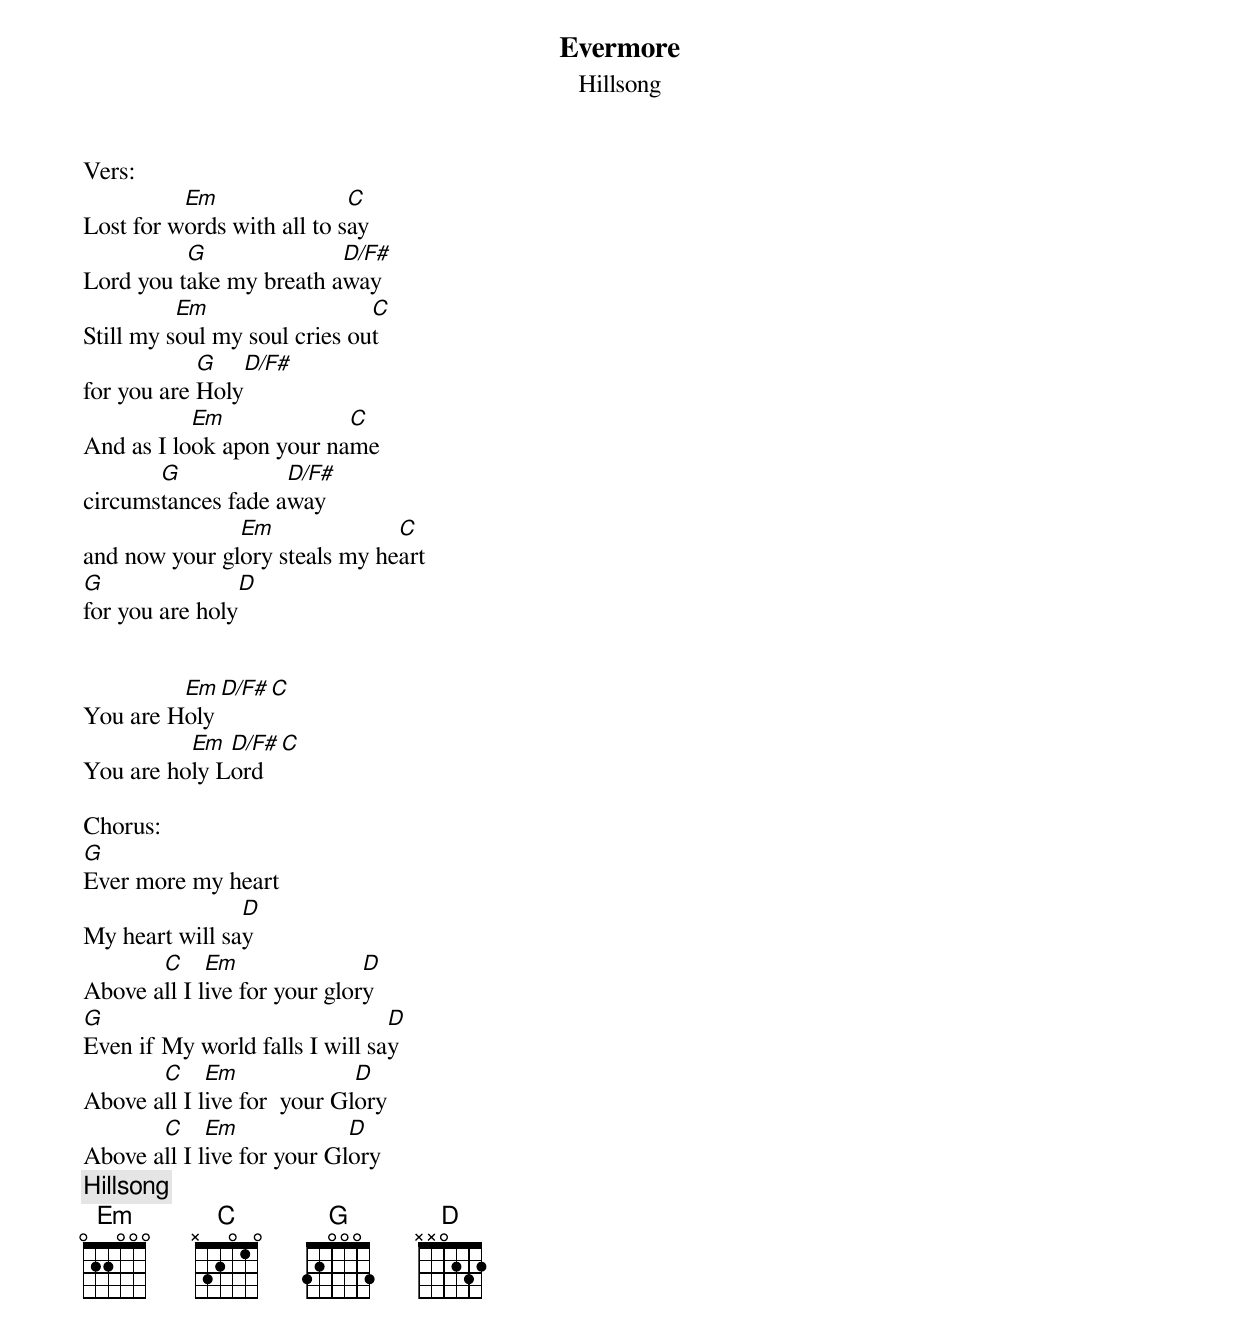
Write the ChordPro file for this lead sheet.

{title:Evermore}
{st:Hillsong}
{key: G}

Vers:
Lost for w[Em]ords with all to s[C]ay
Lord you t[G]ake my breath a[D/F#]way
Still my s[Em]oul my soul cries ou[C]t
for you are [G]Holy[D/F#]
And as I lo[Em]ok apon your na[C]me
circums[G]tances fade a[D/F#]way
and now your gl[Em]ory steals my he[C]art
[G]for you are holy[D]


You are H[Em]oly[D/F#][C]
You are ho[Em]ly L[D/F#]ord[C]

Chorus:
[G]Ever more my heart
My heart will sa[D]y
Above a[C]ll I l[Em]ive for your glor[D]y
[G]Even if My world falls I will sa[D]y
Above a[C]ll I l[Em]ive for  your Gl[D]ory
Above a[C]ll I l[Em]ive for your Gl[D]ory
{comment: Hillsong}
